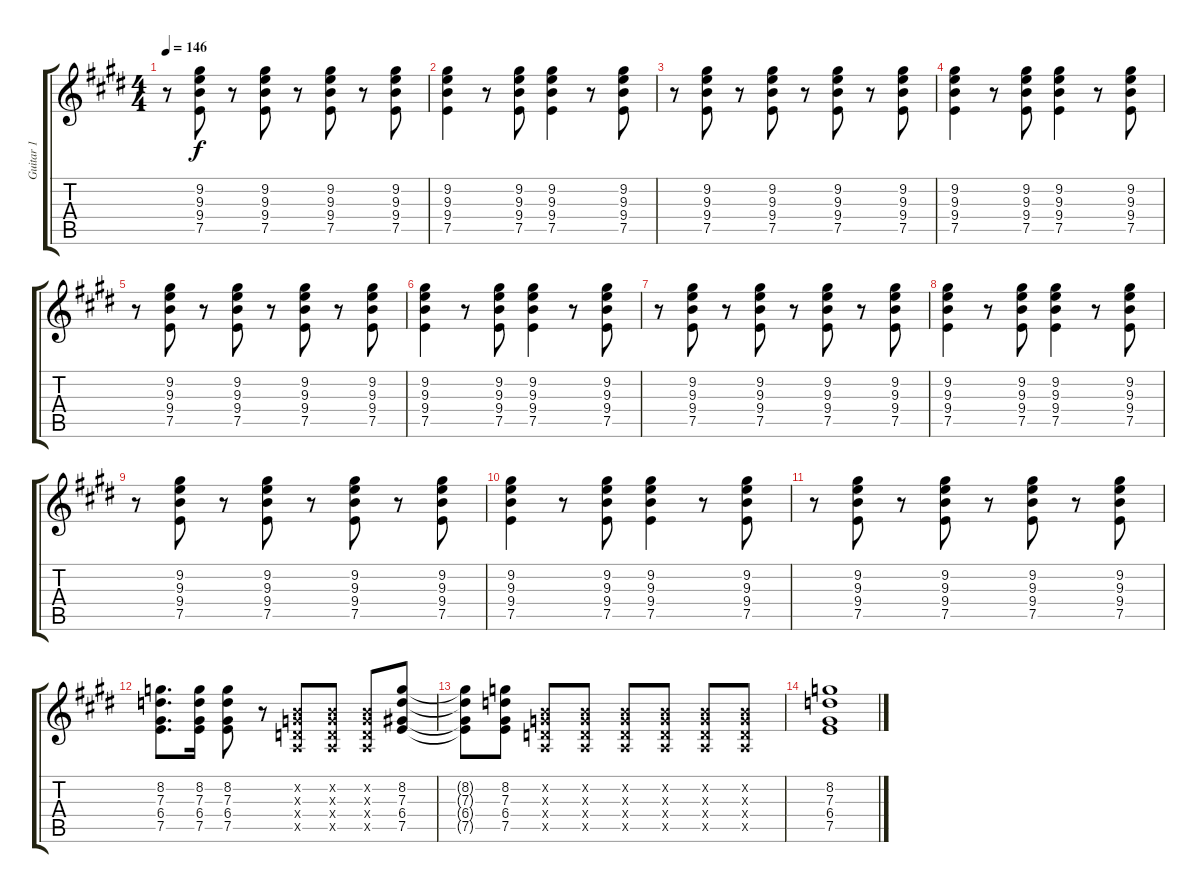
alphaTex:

\track ("Guitar 1" "Guitar 1") {instrument distortionguitar}
\staff {score tabs}
\tuning (E4 B3 G3 D3 A2 E2) {hide}
\ts (4 4)
\tempo 146
\clef g2
\ks e
r.8{dy f} (9.2 9.3 9.4 7.5).8 r.8 (9.2 9.3 9.4 7.5).8 r.8 (9.2 9.3 9.4 7.5).8 r.8 (9.2 9.3 9.4 7.5).8 |
(9.2 9.3 9.4 7.5).4 r.8 (9.2 9.3 9.4 7.5).8 (9.2 9.3 9.4 7.5).4 r.8 (9.2 9.3 9.4 7.5).8 |
r.8 (9.2 9.3 9.4 7.5).8 r.8 (9.2 9.3 9.4 7.5).8 r.8 (9.2 9.3 9.4 7.5).8 r.8 (9.2 9.3 9.4 7.5).8 |
(9.2 9.3 9.4 7.5).4 r.8 (9.2 9.3 9.4 7.5).8 (9.2 9.3 9.4 7.5).4 r.8 (9.2 9.3 9.4 7.5).8 |
r.8 (9.2 9.3 9.4 7.5).8 r.8 (9.2 9.3 9.4 7.5).8 r.8 (9.2 9.3 9.4 7.5).8 r.8 (9.2 9.3 9.4 7.5).8 |
(9.2 9.3 9.4 7.5).4 r.8 (9.2 9.3 9.4 7.5).8 (9.2 9.3 9.4 7.5).4 r.8 (9.2 9.3 9.4 7.5).8 |
r.8 (9.2 9.3 9.4 7.5).8 r.8 (9.2 9.3 9.4 7.5).8 r.8 (9.2 9.3 9.4 7.5).8 r.8 (9.2 9.3 9.4 7.5).8 |
(9.2 9.3 9.4 7.5).4 r.8 (9.2 9.3 9.4 7.5).8 (9.2 9.3 9.4 7.5).4 r.8 (9.2 9.3 9.4 7.5).8 |
r.8 (9.2 9.3 9.4 7.5).8 r.8 (9.2 9.3 9.4 7.5).8 r.8 (9.2 9.3 9.4 7.5).8 r.8 (9.2 9.3 9.4 7.5).8 |
(9.2 9.3 9.4 7.5).4 r.8 (9.2 9.3 9.4 7.5).8 (9.2 9.3 9.4 7.5).4 r.8 (9.2 9.3 9.4 7.5).8 |
r.8 (9.2 9.3 9.4 7.5).8 r.8 (9.2 9.3 9.4 7.5).8 r.8 (9.2 9.3 9.4 7.5).8 r.8 (9.2 9.3 9.4 7.5).8 |
(8.2 7.3 6.4 7.5).8{d} (8.2 7.3 6.4 7.5).16 (8.2 7.3 6.4 7.5).8 r.8 (0.2{x} 0.3{x} 0.4{x} 0.5{x}).8 (0.2{x} 0.3{x} 0.4{x} 0.5{x}).8 (0.2{x} 0.3{x} 0.4{x} 0.5{x}).8 (8.2 7.3 6.4 7.5).8 |
(8.2{t} 7.3{t} 6.4{t} 7.5{t}).8 (8.2 7.3 6.4 7.5).8 (0.2{x} 0.3{x} 0.4{x} 0.5{x}).8 (0.2{x} 0.3{x} 0.4{x} 0.5{x}).8 (0.2{x} 0.3{x} 0.4{x} 0.5{x}).8 (0.2{x} 0.3{x} 0.4{x} 0.5{x}).8 (0.2{x} 0.3{x} 0.4{x} 0.5{x}).8 (0.2{x} 0.3{x} 0.4{x} 0.5{x}).8 |
(8.2 7.3 6.4 7.5).1
